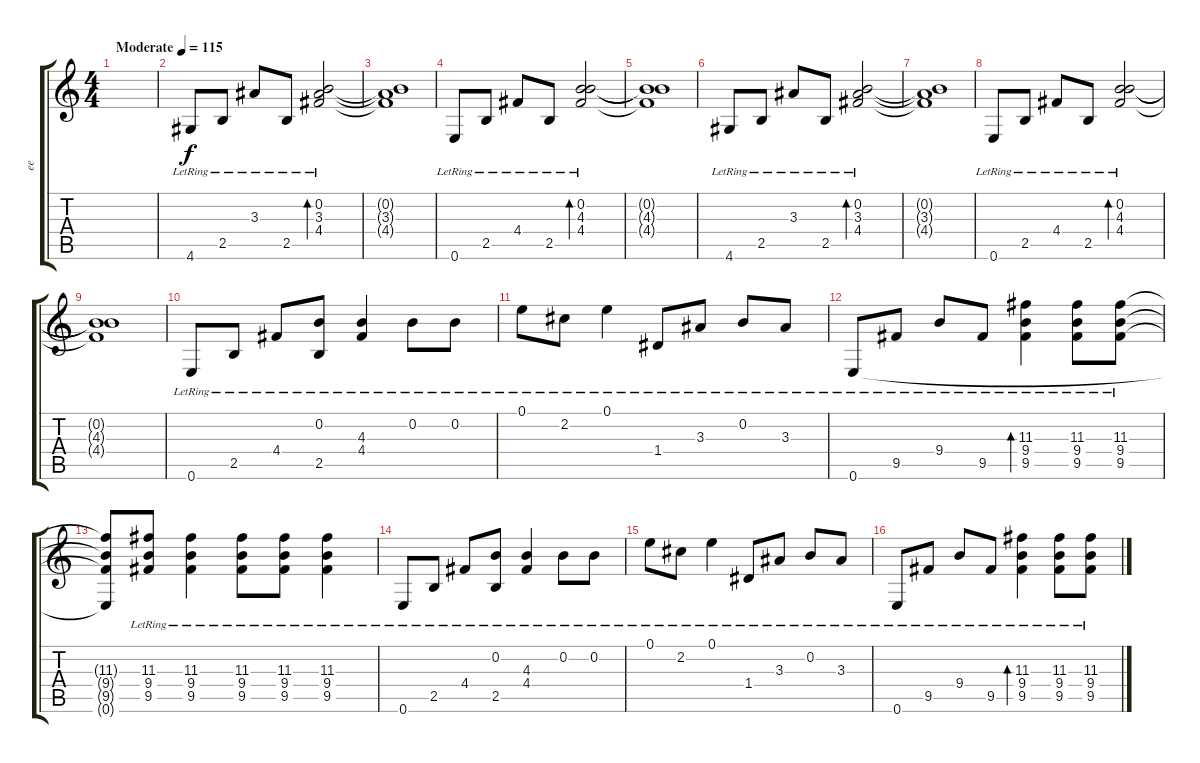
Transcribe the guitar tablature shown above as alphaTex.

\track ("ee" "ee") {instrument guitarharmonics}
\staff {score tabs}
\tuning (E4 B3 G3 D3 A2 E2) {hide}
\ts (4 4)
\tempo (115 "Moderate")
\clef g2
\ks c
|
4.6{lr}.8 2.5{lr}.8 3.3{lr}.8 2.5{lr}.8 (0.2{lr} 3.3{lr} 4.4{lr}).2{bd 240} |
(0.2{t} 3.3{t} 4.4{t}).1 |
0.6{lr}.8 2.5{lr}.8 4.4{lr}.8 2.5{lr}.8 (0.2{lr} 4.3{lr} 4.4{lr}).2{bd 240} |
(0.2{t} 4.3{t} 4.4{t}).1 |
4.6{lr}.8 2.5{lr}.8 3.3{lr}.8 2.5{lr}.8 (0.2{lr} 3.3{lr} 4.4{lr}).2{bd 240} |
(0.2{t} 3.3{t} 4.4{t}).1 |
0.6{lr}.8 2.5{lr}.8 4.4{lr}.8 2.5{lr}.8 (0.2{lr} 4.3{lr} 4.4{lr}).2{bd 240} |
(0.2{t} 4.3{t} 4.4{t}).1 |
0.6{lr}.8 2.5{lr}.8 4.4{lr}.8 (0.2{lr} 2.5{lr}).8 (4.3{lr} 4.4{lr}).4 0.2{lr}.8 0.2{lr}.8 |
0.1{lr}.8 2.2{lr}.8 0.1{lr}.4 1.4{lr}.8 3.3{lr}.8 0.2{lr}.8 3.3{lr}.8 |
0.6{lr}.8 9.5{lr}.8 9.4{lr}.8 9.5{lr}.8 (11.3{lr} 9.4{lr} 9.5{lr}).4{bd 240} (11.3{lr} 9.4{lr} 9.5{lr}).8 (11.3{lr} 9.4{lr} 9.5{lr}).8 |
(11.3{t} 9.4{t} 9.5{t} 0.6{t}).8 (11.3{lr} 9.4{lr} 9.5{lr}).8 (11.3{lr} 9.4{lr} 9.5{lr}).4 (11.3{lr} 9.4{lr} 9.5{lr}).8 (11.3{lr} 9.4{lr} 9.5{lr}).8 (11.3{lr} 9.4{lr} 9.5{lr}).4 |
0.6{lr}.8 2.5{lr}.8 4.4{lr}.8 (0.2{lr} 2.5{lr}).8 (4.3{lr} 4.4{lr}).4 0.2{lr}.8 0.2{lr}.8 |
0.1{lr}.8 2.2{lr}.8 0.1{lr}.4 1.4{lr}.8 3.3{lr}.8 0.2{lr}.8 3.3{lr}.8 |
0.6{lr}.8 9.5{lr}.8 9.4{lr}.8 9.5{lr}.8 (11.3{lr} 9.4{lr} 9.5{lr}).4{bd 240} (11.3{lr} 9.4{lr} 9.5{lr}).8 (11.3{lr} 9.4{lr} 9.5{lr}).8
